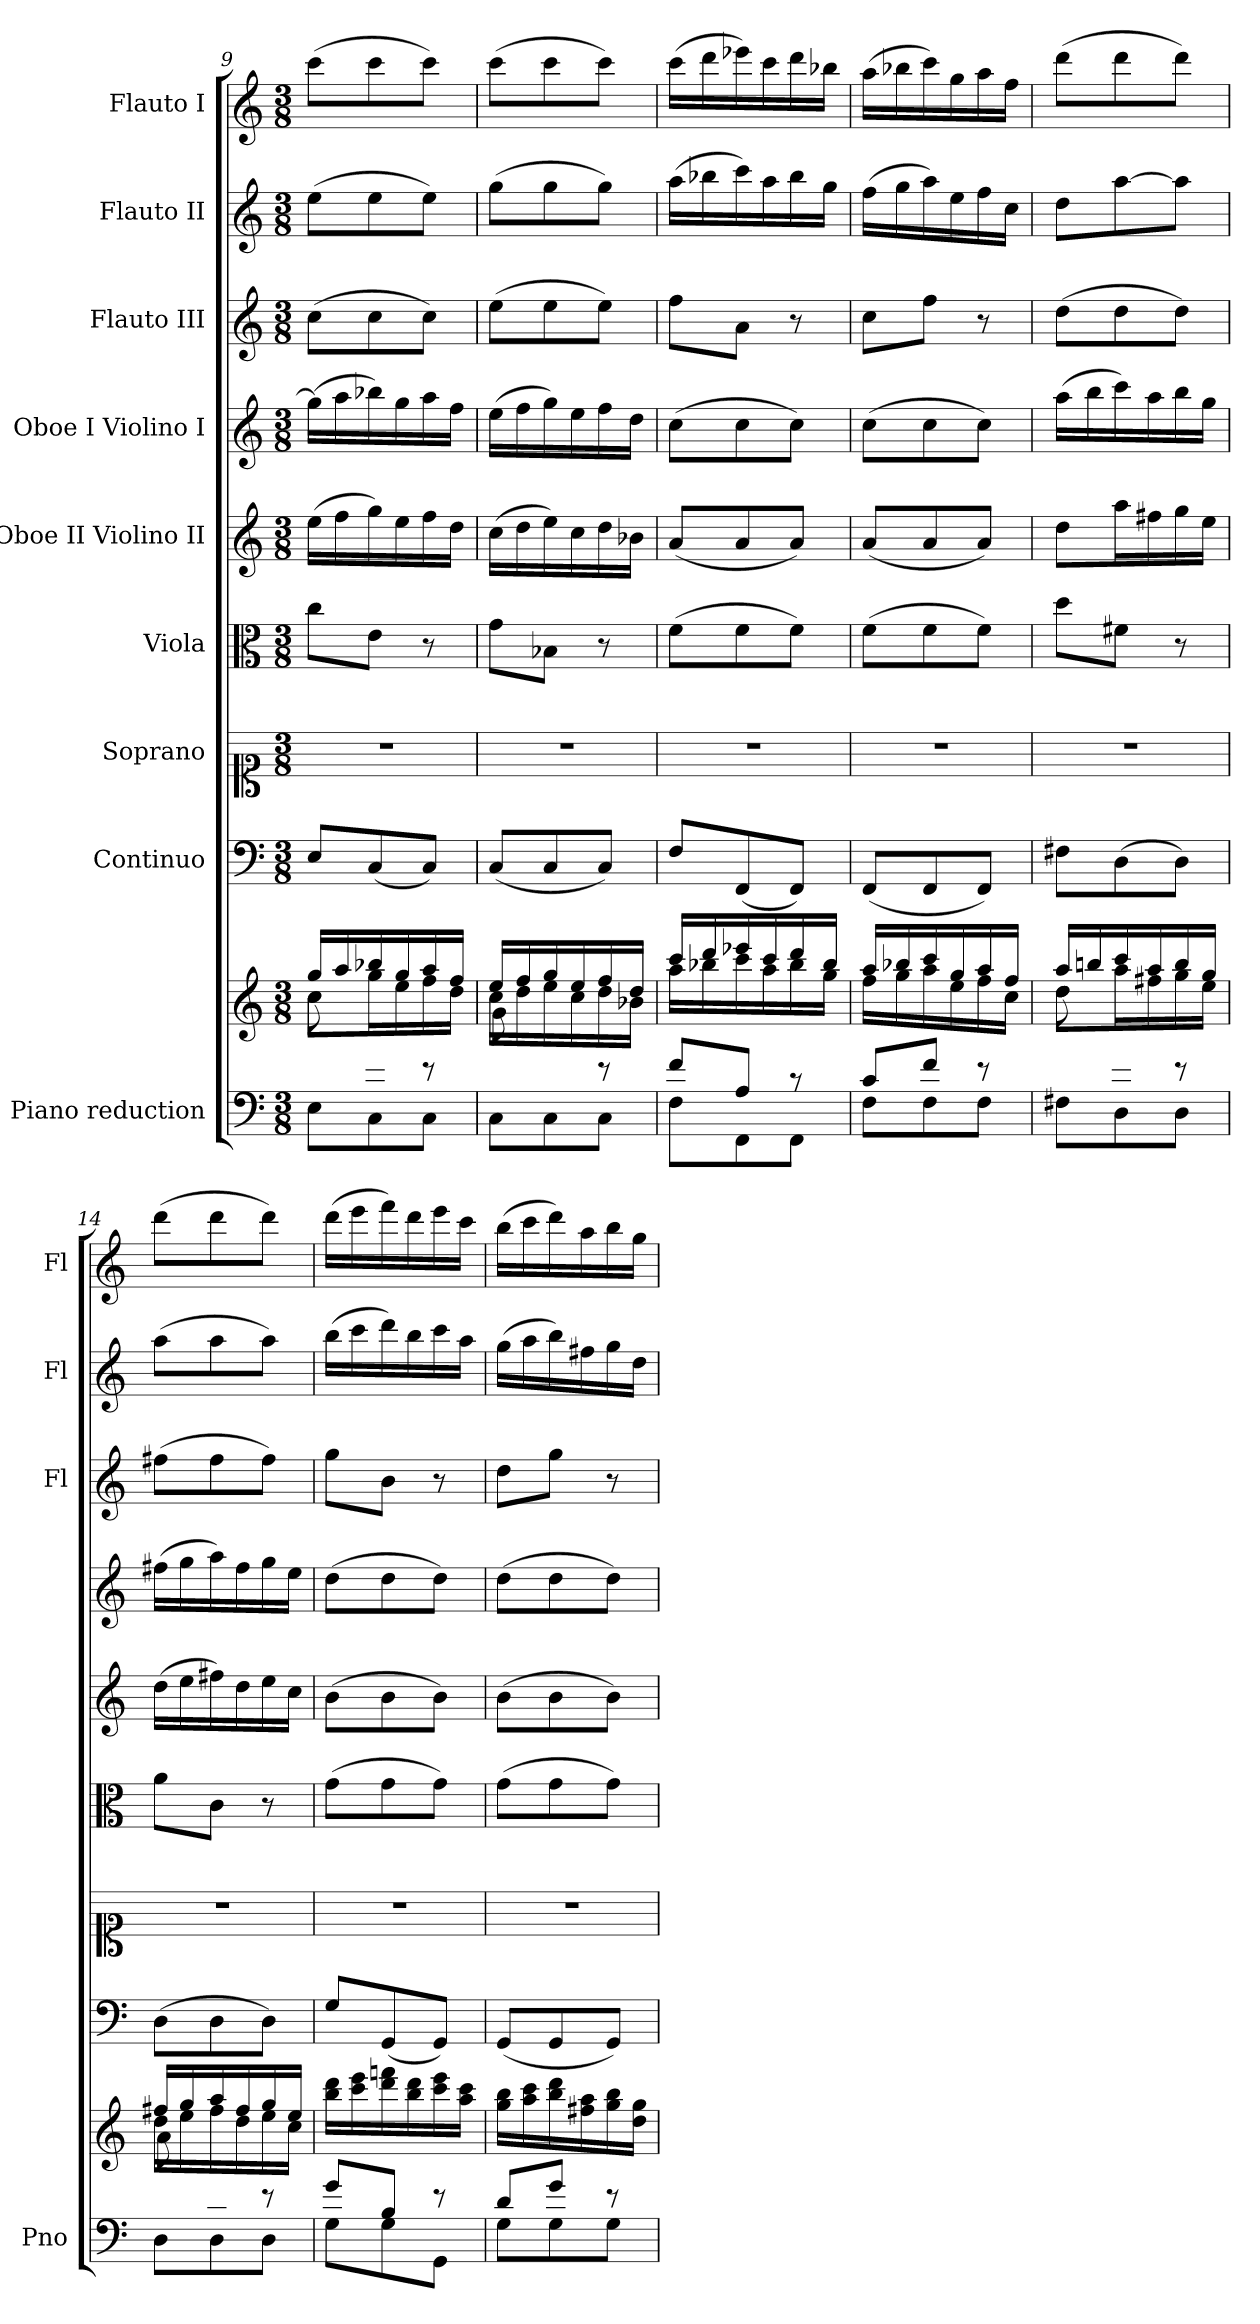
**kern	**kern	**kern	**kern	**kern	**kern	**kern	**kern	**kern	**kern
*part9	*part9	*part8	*part7	*part6	*part5	*part4	*part3	*part2	*part1
*staff10	*staff9	*staff8	*staff7	*staff6	*staff5	*staff4	*staff3	*staff2	*staff1
*I"Piano reduction	*	*I"Continuo	*I"Soprano	*I"Viola	*I"Oboe II Violino II	*I"Oboe I Violino I	*I"Flauto III	*I"Flauto II	*I"Flauto I
*I'Pno	*	*	*	*	*	*	*I'Fl	*I'Fl	*I'Fl
!!LO:PB:g=z
*clefF4	*clefG2	*clefF4	*clefC1	*clefC3	*clefG2	*clefG2	*clefG2	*clefG2	*clefG2
*k[]	*k[]	*k[]	*k[]	*k[]	*k[]	*k[]	*k[]	*k[]	*k[]
*M3/8	*M3/8	*M3/8	*M3/8	*M3/8	*M3/8	*M3/8	*M3/8	*M3/8	*M3/8
=9	=9	=9	=9	=9	=9	=9	=9	=9	=9
*^	*^	*	*	*	*	*	*	*	*
*	*	*	*^	*	*	*	*	*	*	*	*
8ryy	8E\L	16gg/LL	8cc/L	8cc\L	8E/L	4.r	8cc\L	(>16ee\LL	(>16gg\LL]	(>8cc\L	(>8ee\L	(>8ccc\L
.	.	16aa/	.	.	.	.	.	16ff\	16aa\	.	.	.
8e/J	8C\	16bb-X/	16gg\L	4ryy	(<8C/	.	8e\J	16gg\)	16bb-X\)	8cc\	8ee\	8ccc\
.	.	16gg/	16ee\	.	.	.	.	16ee\	16gg\	.	.	.
8r	8C\J	16aa/	16ff\	.	8C/J)	.	8r	16ff\	16aa\	8cc\J)	8ee\J)	8ccc\J)
.	.	16ff/JJ	16dd\JJ	.	.	.	.	16dd\JJ	16ff\JJ	.	.	.
=10	=10	=10	=10	=10	=10	=10	=10	=10	=10	=10	=10	=10
8ryy	8C\L	16ee/LL	16cc\LL	8g\L	(<8C/L	4.r	8g\L	(>16cc\LL	(>16ee\LL	(8ee\L	(>8gg\L	(>8ccc\L
.	.	16ff/	16dd\	.	.	.	.	16dd\	16ff\	.	.	.
8B-X/J	8C\	16gg/	16ee\	4ryy	8C/	.	8B-X\J	16ee\)	16gg\)	8ee\	8gg\	8ccc\
.	.	16ee/	16cc\	.	.	.	.	16cc\	16ee\	.	.	.
8r	8C\J	16ff/	16dd\	.	8C/J)	.	8r	16dd\	16ff\	8ee\J)	8gg\J)	8ccc\J)
.	.	16dd/JJ	16b-X\JJ	.	.	.	.	16b-X\JJ	16dd\JJ	.	.	.
*	*	*	*v	*v	*	*	*	*	*	*	*	*
=11	=11	=11	=11	=11	=11	=11	=11	=11	=11	=11	=11
8f/L	8F\L	16ccc/LL	16aa\LL	8F/L	4.r	(>8f\L	(<8a/L	(>8cc\L	8ff\L	(>16aa\LL	(>16ccc\LL
.	.	16ddd/	16bb-X\	.	.	.	.	.	.	16bb-X\	16ddd\
8A/J	8FF\	16eee-X/	16ccc\	(<8FF/	.	8f\	8a/	8cc\	8a\J	16ccc\)	16eee-X\)
.	.	16ccc/	16aa\	.	.	.	.	.	.	16aa\	16ccc\
8r	8FF\J	16ddd/	16bb-\	8FF/J)	.	8f\J)	8a/J)	8cc\J)	8r	16bb-\	16ddd\
.	.	16bb-/JJ	16gg\JJ	.	.	.	.	.	.	16gg\JJ	16bb-X\JJ
=12	=12	=12	=12	=12	=12	=12	=12	=12	=12	=12	=12
8c/L	8F\L	16aa/LL	16ff\LL	(<8FF/L	4.r	(>8f\L	(<8a/L	(>8cc\L	8cc\L	(>16ff\LL	(>16aa\LL
.	.	16bb-X/	16gg\	.	.	.	.	.	.	16gg\	16bb-X\
8f/J	8F\	16ccc/	16aa\	8FF/	.	8f\	8a/	8cc\	8ff\J	16aa\)	16ccc\)
.	.	16gg/	16ee\	.	.	.	.	.	.	16ee\	16gg\
8r	8F\J	16aa/	16ff\	8FF/J)	.	8f\J)	8a/J)	8cc\J)	8r	16ff\	16aa\
.	.	16ff/JJ	16cc\JJ	.	.	.	.	.	.	16cc\JJ	16ff\JJ
=13	=13	=13	=13	=13	=13	=13	=13	=13	=13	=13	=13
*	*	*	*^	*	*	*	*	*	*	*	*
8ryy	8F#X\L	16aa/LL	8dd/L	8dd\L	8F#X\L	4.r	8dd\L	8dd\L	(>16aa\LL	(>8dd\L	8dd\L	(>8ddd\L
.	.	16bbn/	.	.	.	.	.	.	16bb\	.	.	.
8f#X/J	8D\	16ccc/	16aa\L	4ryy	(>8D\	.	8f#X\J	16aa\L	16ccc\)	8dd\	[8aa\	8ddd\
.	.	16aa/	16ff#X\	.	.	.	.	16ff#X\	16aa\	.	.	.
8r	8D\J	16bb/	16gg\	.	8D\J)	.	8r	16gg\	16bb\	8dd\J)	8aa\J]	8ddd\J)
.	.	16gg/JJ	16ee\JJ	.	.	.	.	16ee\JJ	16gg\JJ	.	.	.
=14	=14	=14	=14	=14	=14	=14	=14	=14	=14	=14	=14	=14
8ryy	8D\L	16ff#X/LL	16dd\LL	8a\L	(>8D\L	4.r	8a\L	(>16dd\LL	(>16ff#X\LL	(>8ff#X\L	(>8aa\L	(>8ddd\L
.	.	16gg/	16ee\	.	.	.	.	16ee\	16gg\	.	.	.
8c/J	8D\	16aa/	16ff#\	4ryy	8D\	.	8c\J	16ff#X\)	16aa\)	8ff#\	8aa\	8ddd\
.	.	16ff#/	16dd\	.	.	.	.	16dd\	16ff#\	.	.	.
8r	8D\J	16gg/	16ee\	.	8D\J)	.	8r	16ee\	16gg\	8ff#\J)	8aa\J)	8ddd\J)
.	.	16ee/JJ	16cc\JJ	.	.	.	.	16cc\JJ	16ee\JJ	.	.	.
*	*	*v	*v	*v	*	*	*	*	*	*	*	*
=15	=15	=15	=15	=15	=15	=15	=15	=15	=15	=15
8g/L	8G\L	16bb\ 16ddd\LL	8G/L	4.r	(>8g\L	(>8b\L	(>8dd\L	8gg\L	(>16bb\LL	(>16ddd\LL
.	.	16ccc\ 16eee\	.	.	.	.	.	.	16ccc\	16eee\
8B/J	8G\	16ddd\ 16fffn\	(<8GG/	.	8g\	8b\	8dd\	8b\J	16ddd\)	16fff\)
.	.	16bb\ 16ddd\	.	.	.	.	.	.	16bb\	16ddd\
8r	8GG\J	16ccc\ 16eee\	8GG/J)	.	8g\J)	8b\J)	8dd\J)	8r	16ccc\	16eee\
.	.	16aa\ 16ccc\JJ	.	.	.	.	.	.	16aa\JJ	16ccc\JJ
=16	=16	=16	=16	=16	=16	=16	=16	=16	=16	=16
8d/L	8G\L	16gg\ 16bb\LL	(<8GG/L	4.r	(>8g\L	(>8b\L	(>8dd\L	8dd\L	(>16gg\LL	(>16bb\LL
.	.	16aa\ 16ccc\	.	.	.	.	.	.	16aa\	16ccc\
8g/J	8G\	16bb\ 16ddd\	8GG/	.	8g\	8b\	8dd\	8gg\J	16bb\)	16ddd\)
.	.	16ff#X\ 16aa\	.	.	.	.	.	.	16ff#X\	16aa\
8r	8G\J	16gg\ 16bb\	8GG/J)	.	8g\J)	8b\J)	8dd\J)	8r	16gg\	16bb\
.	.	16dd\ 16gg\JJ	.	.	.	.	.	.	16dd\JJ	16gg\JJ
*v	*v	*	*	*	*	*	*	*	*	*
=	=	=	=	=	=	=	=	=	=
*-	*-	*-	*-	*-	*-	*-	*-	*-	*-
